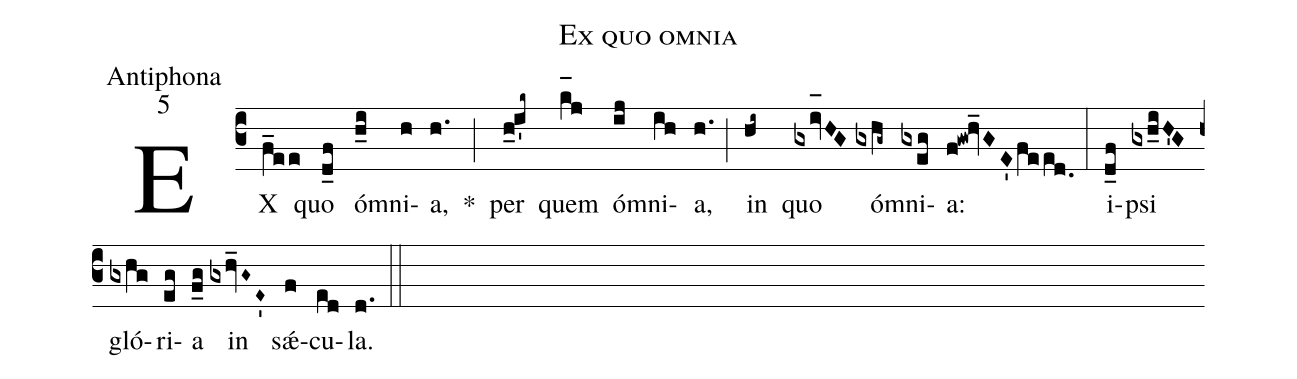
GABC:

name:Ex quo omnia;
office-part:Antiphona;
mode:5;
%%
(c3) EX(f_ee) quo(d_f) ó(h_i)mni(h)a,(h.) *(;) per(h_0i'k~) quem(k_[oh:h+1mm]j) ó(ij)mni(ih)a,(h.) (;) in(hi~) quo(gxiv_[oh:h]HG) ó(gxhg~)mni(gxeg)a:(f!gw!hv_GE'feed.0) (:) i(d_f)psi(gxh_iH'G) gló(gxhg)ri(eg)a(f_g) in(gxhv_G~E~') sǽ(f)cu(ed)la.(d.) (::)

%<eu>E(h) u(h) o(i) u(g) a(h) e.</eu>(f.) (::)
